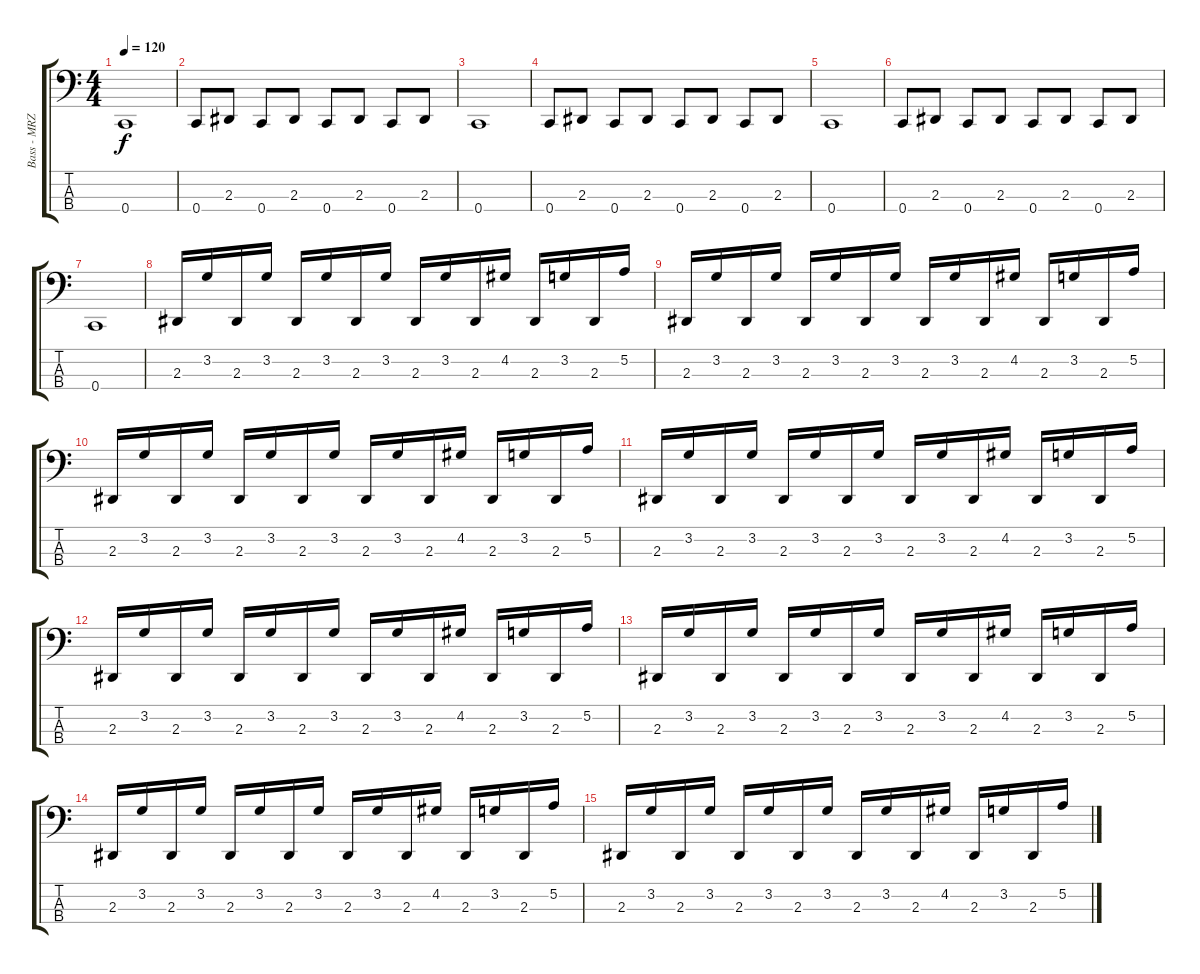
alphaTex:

\track ("Bass - MRZ" "Bass - MRZ") {instrument electricbassfinger}
\staff {score tabs}
\tuning (Bb1 E2 Db1 C1) {hide}
\ts (4 4)
\tempo 120
\clef f4
\ks c
0.4.1{dy f} |
0.4.8 2.3.8 0.4.8 2.3.8 0.4.8 2.3.8 0.4.8 2.3.8 |
0.4.1 |
0.4.8 2.3.8 0.4.8 2.3.8 0.4.8 2.3.8 0.4.8 2.3.8 |
0.4.1 |
0.4.8 2.3.8 0.4.8 2.3.8 0.4.8 2.3.8 0.4.8 2.3.8 |
0.4.1 |
2.3.16 3.2.16 2.3.16 3.2.16 2.3.16 3.2.16 2.3.16 3.2.16 2.3.16 3.2.16 2.3.16 4.2.16 2.3.16 3.2.16 2.3.16 5.2.16 |
2.3.16 3.2.16 2.3.16 3.2.16 2.3.16 3.2.16 2.3.16 3.2.16 2.3.16 3.2.16 2.3.16 4.2.16 2.3.16 3.2.16 2.3.16 5.2.16 |
2.3.16 3.2.16 2.3.16 3.2.16 2.3.16 3.2.16 2.3.16 3.2.16 2.3.16 3.2.16 2.3.16 4.2.16 2.3.16 3.2.16 2.3.16 5.2.16 |
2.3.16 3.2.16 2.3.16 3.2.16 2.3.16 3.2.16 2.3.16 3.2.16 2.3.16 3.2.16 2.3.16 4.2.16 2.3.16 3.2.16 2.3.16 5.2.16 |
2.3.16 3.2.16 2.3.16 3.2.16 2.3.16 3.2.16 2.3.16 3.2.16 2.3.16 3.2.16 2.3.16 4.2.16 2.3.16 3.2.16 2.3.16 5.2.16 |
2.3.16 3.2.16 2.3.16 3.2.16 2.3.16 3.2.16 2.3.16 3.2.16 2.3.16 3.2.16 2.3.16 4.2.16 2.3.16 3.2.16 2.3.16 5.2.16 |
2.3.16 3.2.16 2.3.16 3.2.16 2.3.16 3.2.16 2.3.16 3.2.16 2.3.16 3.2.16 2.3.16 4.2.16 2.3.16 3.2.16 2.3.16 5.2.16 |
2.3.16 3.2.16 2.3.16 3.2.16 2.3.16 3.2.16 2.3.16 3.2.16 2.3.16 3.2.16 2.3.16 4.2.16 2.3.16 3.2.16 2.3.16 5.2.16
